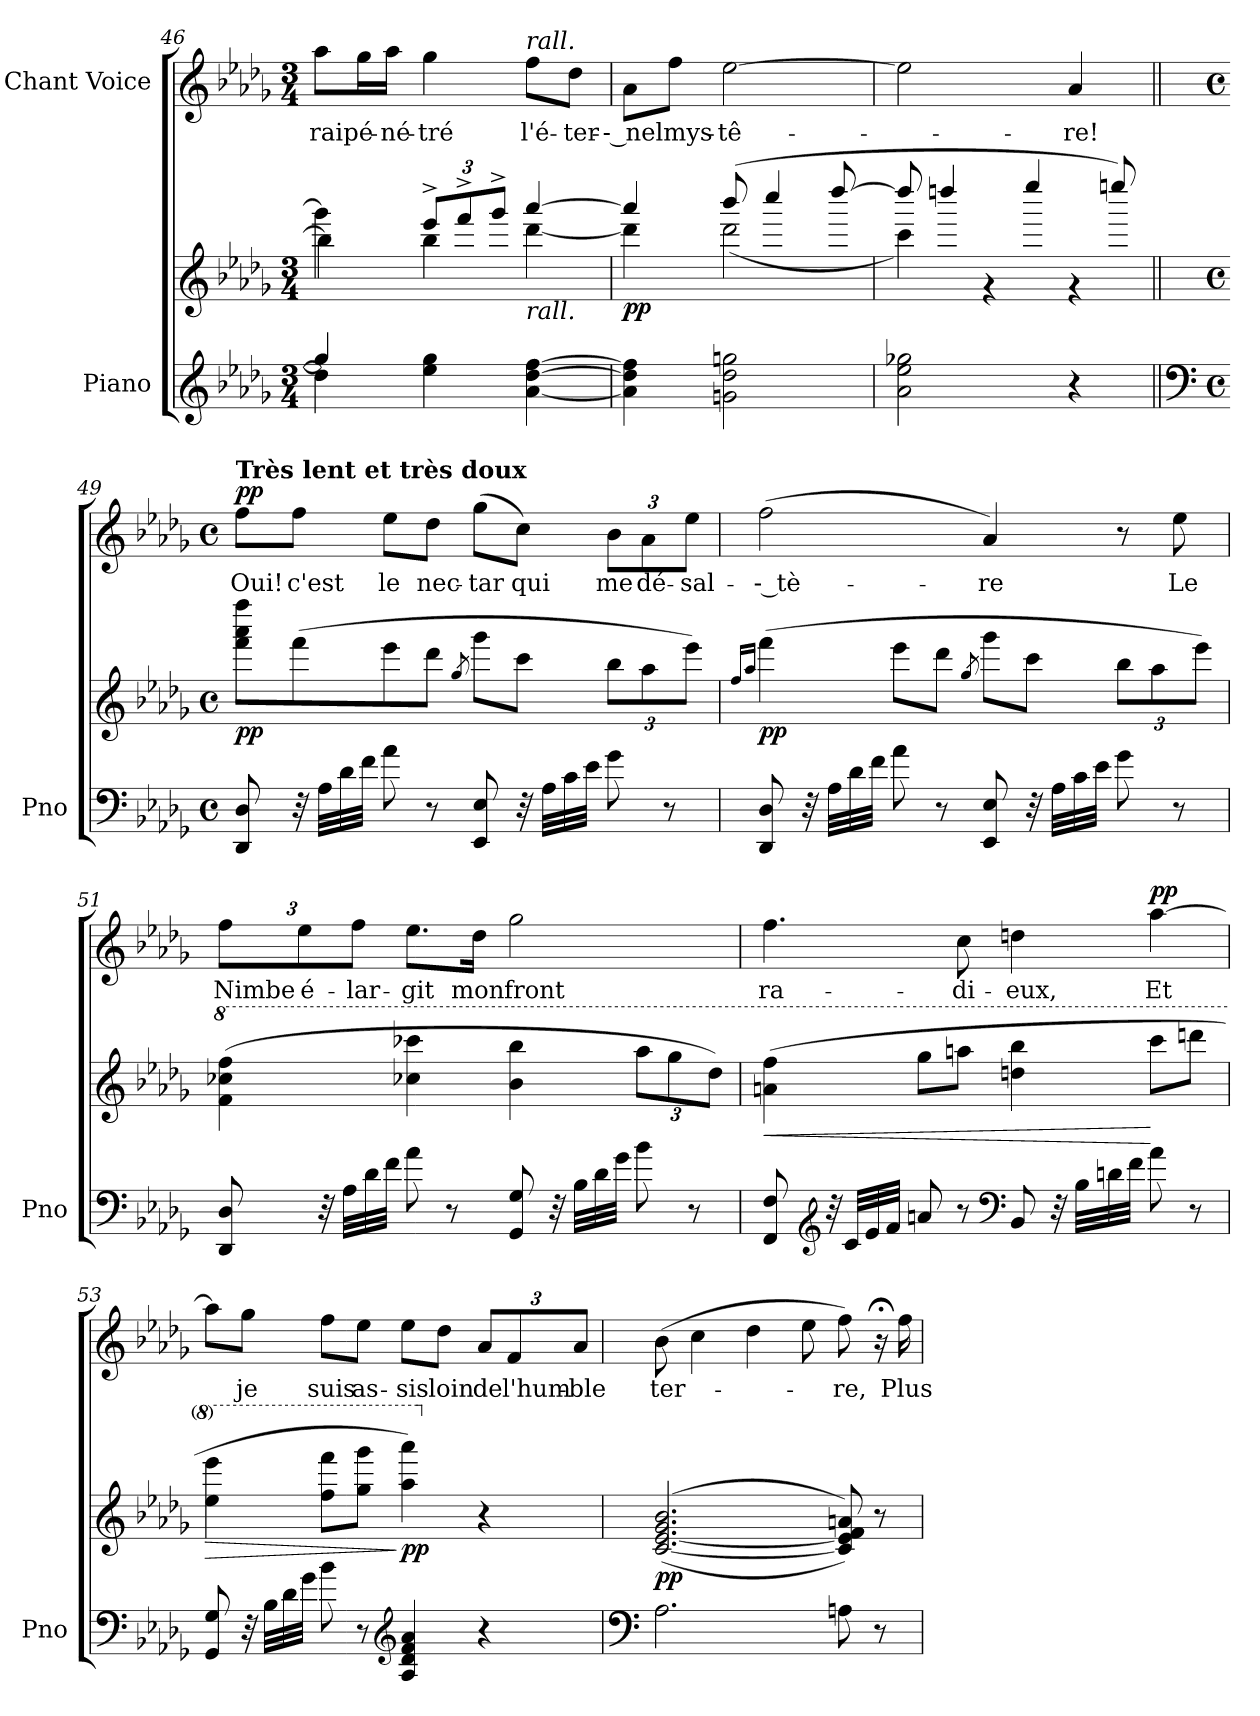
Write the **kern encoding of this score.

**kern	**kern	**dynam	**kern	**text	**dynam
*part2	*part2	*part2	*part1	*part1	*part1
*staff3	*staff2	*staff2/3	*staff1	*staff1	*staff1
*I"Piano	*	*	*I"Chant Voice	*	*
*I'Pno	*	*	*	*	*
*clefG2	*clefG2	*	*clefG2	*	*
*k[b-e-a-d-g-]	*k[b-e-a-d-g-]	*	*k[b-e-a-d-g-]	*	*
*M3/4	*M3/4	*	*M3/4	*	*
=46	=46	=46	=46	=46	=46
*^	*^	*	*	*	*
4gg-/]	4dd-\]	4ggg-\]	4bb-\]	.	8aa-\L	-rai	.
.	.	.	.	.	16gg-\L	pé-	.
.	.	.	.	.	16aa-\JJ	-né-	.
*	*	*Xbrackettup	*	*	*	*	*
2ryy	4ee-\ 4gg-\	12eee-^/L	4bb-\	.	4gg-\	-tré	.
.	.	12fff^/	.	.	.	.	.
.	.	12ggg-^/J	.	.	.	.	.
!	!	!	!	!	!LO:TX:a:i:t=rall.	!	!
!	!	!LO:TX:b:i:t=rall.	!	!	!	!	!
.	[4a-\ [4dd-\ [>4ff\	[4aaa-/	[4ddd-\	.	8ff\L	l'é-	.
.	.	.	.	.	8dd-\J	-ter-	.
=47	=47	=47	=47	=47	=47	=47	=47
!	!	!	!	!LO:DY:b	!	!	!
2.ryy	4a-\] 4dd-\] 4ff\]	4aaa-/]	4ddd-\]	pp	8a-\L	-- nel	.
.	.	.	.	.	8ff\J	mys-	.
.	2gn\ 2dd-\ 2ggn\	(8bbb-/	(2ddd-\	.	[2ee-\	-tê-	.
.	.	4cccc/	.	.	.	.	.
.	.	[<8dddd-/	.	.	.	.	.
*v	*v	*	*	*	*	*	*
=48	=48	=48	=48	=48	=48	=48
2a-\ 2ee-\ 2gg-X\	8dddd-/]	4ccc\)	.	2ee-\]	.	.
.	4ddddn/	.	.	.	.	.
.	.	4r	.	.	.	.
.	4eeee-/	.	.	.	.	.
4r	.	4r	.	4a-/	-re!	.
.	8eeeen/)	.	.	.	.	.
*	*v	*v	*	*	*	*
=49||	=49||	=49||	=49||	=49||	=49||
*clefF4	*	*	*	*	*
*M4/4	*M4/4	*	*M4/4	*	*
*met(c)	*met(c)	*	*met(c)	*	*
!	!	!	!LO:TX:a:B:t=Très lent et très doux	!	!
!	!	!LO:DY:b	!	!	!LO:DY:a
8DD-/ 8D-/	8fff\ 8aaa-\ 8ffff\L	pp	8ff\L	Oui!	pp
32r	(8fff\	.	8ff\J	c'est	.
32A-\LLL	.	.	.	.	.
32d-\	.	.	.	.	.
32f\JJJ	.	.	.	.	.
8a-\	8eee-\	.	8ee-\L	le	.
8r	8ddd-\J	.	8dd-\J	nec-	.
.	8qgg-/	.	.	.	.
8EE-/ 8E-/	8ggg-\L	.	(8gg-\L	-tar	.
32r	8ccc\J	.	8cc\J)	qui	.
32A-\LLL	.	.	.	.	.
32c\	.	.	.	.	.
32e-\JJJ	.	.	.	.	.
*	*brackettup	*	*	*	*
8g-\	12bb-\L	.	12b-\L	me	.
.	12aa-\	.	12a-\	dé-	.
8r	.	.	.	.	.
.	12eee-\J)	.	12ee-\J	-sal-	.
=50	=50	=50	=50	=50	=50
.	16qff/LL	.	.	.	.
.	16qaa-/JJ	.	.	.	.
!	!	!LO:DY:b	!	!	!
8DD-/ 8D-/	(>4fff\	pp	(2ff\	-- tè-	.
32r	.	.	.	.	.
32A-\LLL	.	.	.	.	.
32d-\	.	.	.	.	.
32f\JJJ	.	.	.	.	.
8a-\	8eee-\L	.	.	.	.
8r	8ddd-\J	.	.	.	.
.	8qgg-/	.	.	.	.
8EE-/ 8E-/	8ggg-\L	.	4a-/)	-re	.
32r	8ccc\J	.	.	.	.
32A-\LLL	.	.	.	.	.
32c\	.	.	.	.	.
32e-\JJJ	.	.	.	.	.
8g-\	12bb-\L	.	8r	.	.
.	12aa-\	.	.	.	.
8r	.	.	8ee-\	Le	.
.	12eee-\J)	.	.	.	.
=51	=51	=51	=51	=51	=51
*	*8va	*	*	*	*
8DD-/ 8D-/	(4ff\ 4ccc-X\ 4fff\	.	12ff\L	Nimbe	.
.	.	.	12ee-\	é-	.
32r	.	.	.	.	.
32A-\LLL	.	.	.	.	.
.	.	.	12ff\J	-lar-	.
32d-\	.	.	.	.	.
32f\JJJ	.	.	.	.	.
8a-\	4ccc-X\ 4cccc-X\	.	8.ee-\L	-git	.
8r	.	.	.	.	.
.	.	.	16dd-\Jk	mon	.
8GG-/ 8G-/	4bb-\ 4bbb-\	.	2gg-\	front	.
32r	.	.	.	.	.
32B-\LLL	.	.	.	.	.
32d-\	.	.	.	.	.
32g-\JJJ	.	.	.	.	.
8b-\	12aaa-\L	.	.	.	.
.	12ggg-\	.	.	.	.
8r	.	.	.	.	.
.	12ddd-\J)	.	.	.	.
=52	=52	=52	=52	=52	=52
!	!	!LO:HP:b	!	!	!
8FF/ 8F/	(4aan\ 4fff\	<	4.ff\	ra-	.
*clefG1	*	*	*	*	*
32r	.	.	.	.	.
32e-/LLL	.	.	.	.	.
32g-/	.	.	.	.	.
32a-/JJJ	.	.	.	.	.
8ccn/	8ggg-\L	.	.	.	.
8r	8aaan\J	.	8cc\	-di-	.
*clefF4	*	*	*	*	*
8BB-/	4dddn\ 4bbb-\	.	4ddn\	-eux,	.
32r	.	.	.	.	.
32B-\LLL	.	.	.	.	.
32dn\	.	.	.	.	.
32f\JJJ	.	.	.	.	.
!	!	!	!	!	!LO:DY:a
8a-\	8cccc\L	[	[4aa-\	Et	pp
8r	8ddddn\J	.	.	.	.
=53	=53	=53	=53	=53	=53
!	!	!LO:HP:b	!	!	!
8GG-/ 8G-/	4eee-\ 4eeee-\	>	8aa-\L]	.	.
32r	.	.	8gg-\J	je	.
32B-\LLL	.	.	.	.	.
32d-\	.	.	.	.	.
32g-\JJJ	.	.	.	.	.
8b-\	8fff\ 8ffff\L	.	8ff\L	suis	.
8r	8ggg-\ 8gggg-\J	.	8ee-\J	as-	.
*clefG2	*	*	*	*	*
!	!	!LO:DY:n=1:b	!	!	!
4A-/ 4d-/ 4f/ 4a-/	4aaa-\ 4aaaa-\)	] pp	8ee-\L	-sis	.
.	.	.	8dd-\J	loin	.
*	*X8va	*	*	*	*
4r	4r	.	12a-/L	de	.
.	.	.	12f/	l'hum-	.
.	.	.	12a-/J	-ble	.
=54	=54	=54	=54	=54	=54
*clefF4	*	*	*	*	*
!	!	!LO:DY:b	!	!	!
2.A-\	(([2.c/ [<2.e-/ 2.g-/ 2.b-/	pp	(8b-\	ter-	.
.	.	.	4cc\	.	.
.	.	.	4dd-\	.	.
.	.	.	8ee-\	.	.
8An\	8c/] 8e-/] 8f/ 8an/))	.	8ff\)	-re,	.
8r	8r	.	16r;<	.	.
.	.	.	16ff\	Plus	.
=	=	=	=	=	=
*-	*-	*-	*-	*-	*-
